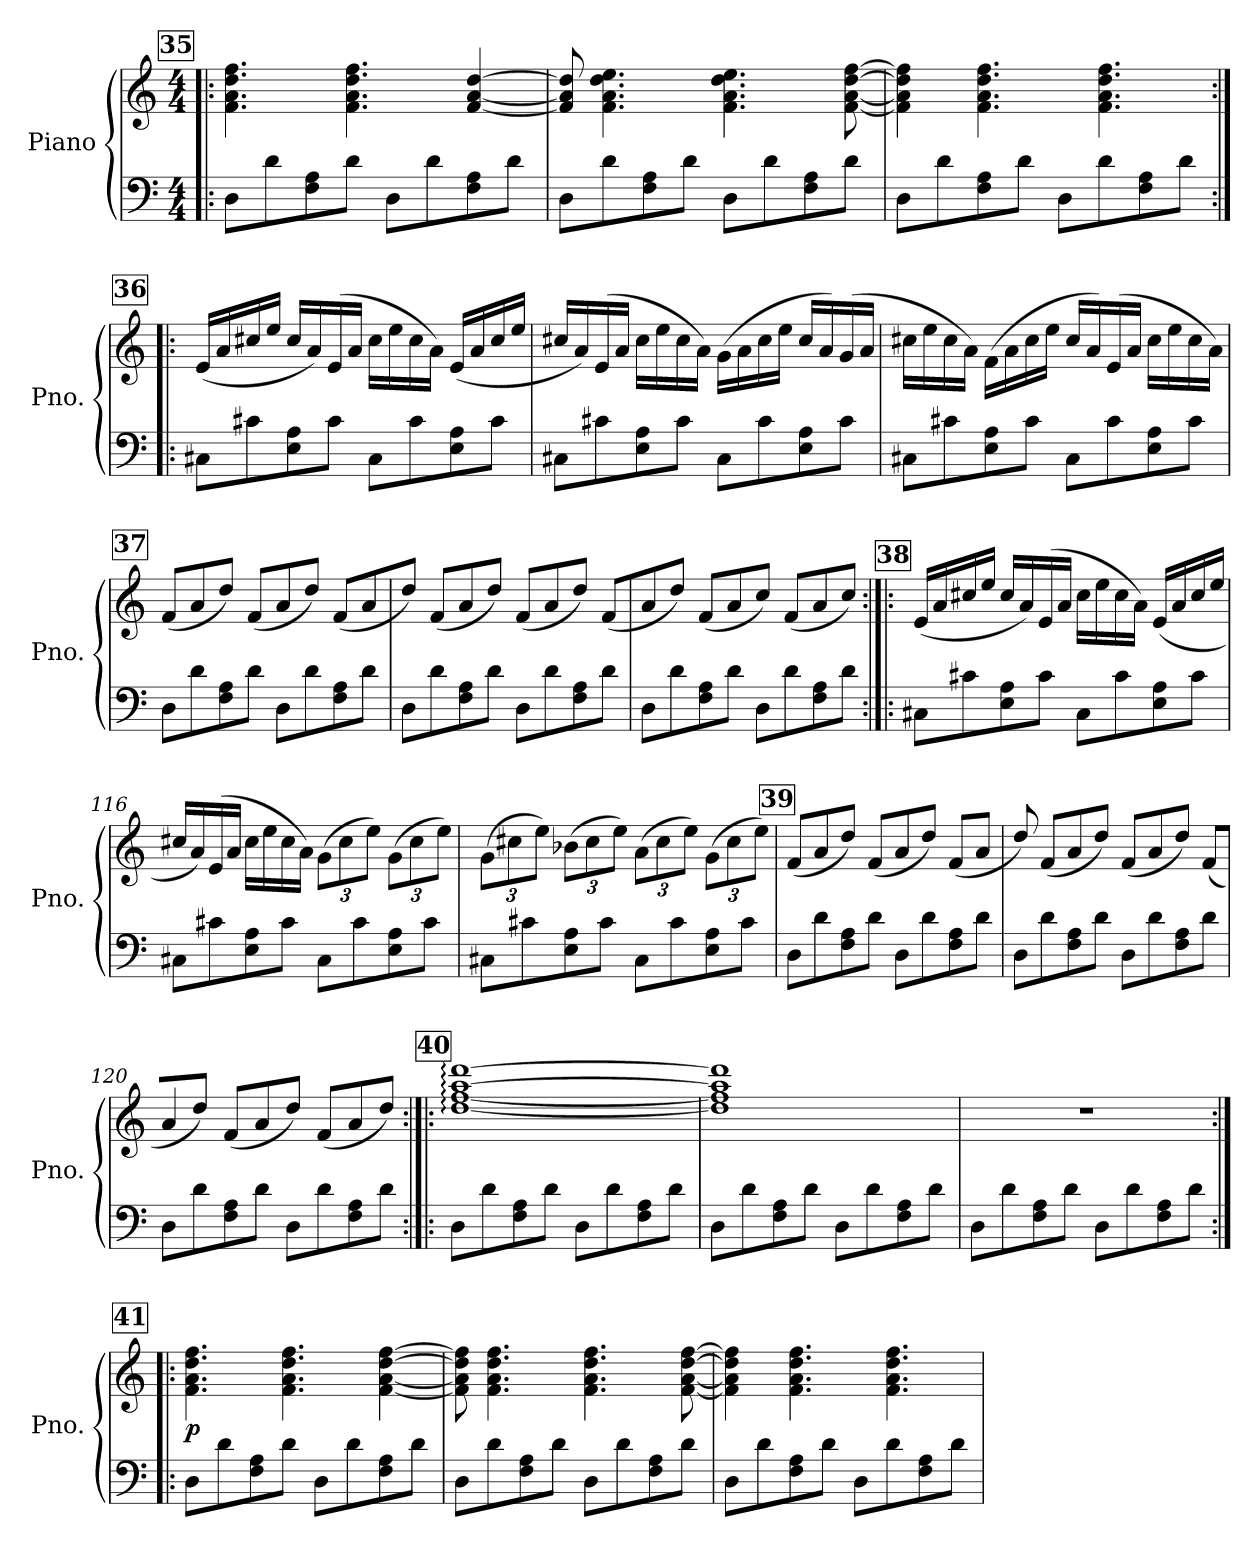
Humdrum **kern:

**kern	**kern	**dynam
*part1	*part1	*part1
*staff2	*staff1	*staff1/2
*I"Piano	*	*
*I'Pno.	*	*
*clefF4	*clefG2	*
*k[]	*k[]	*
*M4/4	*M4/4	*
!!LO:REH:place=s1:a:B:fs=14:t=35
=106!|:	=106!|:	=106!|:
8D\L	4.f\ 4.a\ 4.dd\ 4.ff\	.
8d\	.	.
8F\ 8A\	.	.
8d\J	4.f\ 4.a\ 4.dd\ 4.ff\	.
8D\L	.	.
8d\	.	.
8F\ 8A\	[4f/ [4a/ [4dd/	.
8d\J	.	.
!!LO:LB:g=z
=107	=107	=107
8D\L	8f/] 8a/] 8dd/]	.
8d\	4.f\ 4.a\ 4.dd\ 4.ee\	.
8F\ 8A\	.	.
8d\J	.	.
8D\L	4.f\ 4.a\ 4.dd\ 4.ee\	.
8d\	.	.
8F\ 8A\	.	.
8d\J	[8f\ [8a\ [8dd\ [8ff\	.
=108	=108	=108
8D\L	4f\] 4a\] 4dd\] 4ff\]	.
8d\	.	.
8F\ 8A\	4.f\ 4.a\ 4.dd\ 4.ff\	.
8d\J	.	.
8D\L	.	.
8d\	4.f\ 4.a\ 4.dd\ 4.ff\	.
8F\ 8A\	.	.
8d\J	.	.
!!LO:REH:place=s1:a:B:fs=14:t=36
=109:|!|:	=109:|!|:	=109:|!|:
8C#X\L	(16e/LL	.
.	16a/	.
8c#X\	16cc#X/	.
.	16ee/JJ	.
8E\ 8A\	16cc#/LL	.
.	16a/)	.
8c#\J	(16e/	.
.	16a/JJ	.
8C#\L	16cc#\LL	.
.	16ee\	.
8c#\	16cc#\	.
.	16a\JJ)	.
8E\ 8A\	(16e/LL	.
.	16a/	.
8c#\J	16cc#/	.
.	16ee/JJ	.
=110	=110	=110
8C#X\L	16cc#X/LL	.
.	16a/)	.
8c#X\	(16e/	.
.	16a/JJ	.
8E\ 8A\	16cc#\LL	.
.	16ee\	.
8c#\J	16cc#\	.
.	16a\JJ)	.
8C#\L	(16g\LL	.
.	16a\	.
8c#\	16cc#\	.
.	16ee\JJ	.
8E\ 8A\	16cc#/LL	.
.	16a/)	.
8c#\J	(>16g/	.
.	16a/JJ	.
!!LO:LB:g=z
=111	=111	=111
8C#X\L	16cc#X\LL	.
.	16ee\	.
8c#X\	16cc#\	.
.	16a\JJ)	.
8E\ 8A\	(16f\LL	.
.	16a\	.
8c#\J	16cc#\	.
.	16ee\JJ	.
8C#\L	16cc#/LL	.
.	16a/)	.
8c#\	(16e/	.
.	16a/JJ	.
8E\ 8A\	16cc#\LL	.
.	16ee\	.
8c#\J	16cc#\	.
.	16a\JJ)	.
!!LO:REH:place=s1:a:B:fs=14:t=37
=112	=112	=112
8D\L	(8f/L	.
8d\	8a/	.
8F\ 8A\	8dd/J)	.
8d\J	(8f/L	.
8D\L	8a/	.
8d\	8dd/J)	.
8F\ 8A\	(8f/L	.
8d\J	8a/	.
=113	=113	=113
8D\L	8dd/J)	.
8d\	(8f/L	.
8F\ 8A\	8a/	.
8d\J	8dd/J)	.
8D\L	(8f/L	.
8d\	8a/	.
8F\ 8A\	8dd/J)	.
8d\J	(8f/L	.
=114	=114	=114
8D\L	8a/	.
8d\	8dd/J)	.
8F\ 8A\	(8f/L	.
8d\J	8a/	.
8D\L	8cc/J)	.
8d\	(8f/L	.
8F\ 8A\	8a/	.
8d\J	8cc/J)	.
!!LO:LB:g=z
!!LO:REH:place=s1:a:B:fs=14:t=38
=115:|!|:	=115:|!|:	=115:|!|:
8C#X\L	(16e/LL	.
.	16a/	.
8c#X\	16cc#X/	.
.	16ee/JJ	.
8E\ 8A\	16cc#/LL	.
.	16a/)	.
8c#\J	(16e/	.
.	16a/JJ	.
8C#\L	16cc#\LL	.
.	16ee\	.
8c#\	16cc#\	.
.	16a\JJ)	.
8E\ 8A\	(16e/LL	.
.	16a/	.
8c#\J	16cc#/	.
.	16ee/JJ	.
=116	=116	=116
8C#X\L	16cc#X/LL	.
.	16a/)	.
8c#X\	(16e/	.
.	16a/JJ	.
8E\ 8A\	16cc#\LL	.
.	16ee\	.
8c#\J	16cc#\	.
.	16a\JJ)	.
*	*Xbrackettup	*
8C#\L	(12g\L	.
.	12cc#\	.
8c#\	.	.
.	12ee\J)	.
8E\ 8A\	(12g\L	.
.	12cc#\	.
8c#\J	.	.
.	12ee\J)	.
=117	=117	=117
8C#X\L	(12g\L	.
.	12cc#X\	.
8c#X\	.	.
.	12ee\J)	.
8E\ 8A\	(12b-X\L	.
.	12cc#\	.
8c#\J	.	.
.	12ee\J)	.
8C#\L	(12a\L	.
.	12cc#\	.
8c#\	.	.
.	12ee\J)	.
8E\ 8A\	(12g\L	.
.	12cc#\	.
8c#\J	.	.
.	12ee\J)	.
!!LO:REH:place=s1:a:B:fs=14:t=39
=118	=118	=118
8D\L	(8f/L	.
8d\	8a/	.
8F\ 8A\	8dd/J)	.
8d\J	(8f/L	.
8D\L	8a/	.
8d\	8dd/J)	.
8F\ 8A\	(8f/L	.
8d\J	8a/J	.
!!LO:PB:g=z
=119	=119	=119
8D\L	8dd/)	.
8d\	(8f/L	.
8F\ 8A\	8a/	.
8d\J	8dd/J)	.
8D\L	(8f/L	.
8d\	8a/	.
8F\ 8A\	8dd/J)	.
8d\J	(8f/L	.
=120	=120	=120
8D\L	8a/	.
8d\	8dd/J)	.
8F\ 8A\	(8f/L	.
8d\J	8a/	.
8D\L	8dd/J)	.
8d\	(8f/L	.
8F\ 8A\	8a/	.
8d\J	8dd/J)	.
!!LO:REH:place=s1:a:B:fs=14:t=40
=121:|!|:	=121:|!|:	=121:|!|:
8D\L	[1dd: [1ff: [1aa: [1ddd:	.
8d\	.	.
8F\ 8A\	.	.
8d\J	.	.
8D\L	.	.
8d\	.	.
8F\ 8A\	.	.
8d\J	.	.
=122	=122	=122
8D\L	1dd] 1ff] 1aa] 1ddd]	.
8d\	.	.
8F\ 8A\	.	.
8d\J	.	.
8D\L	.	.
8d\	.	.
8F\ 8A\	.	.
8d\J	.	.
=123	=123	=123
8D\L	1r	.
8d\	.	.
8F\ 8A\	.	.
8d\J	.	.
8D\L	.	.
8d\	.	.
8F\ 8A\	.	.
8d\J	.	.
!!LO:LB:g=z
!!LO:REH:place=s1:a:B:fs=14:t=41
=124:|!|:	=124:|!|:	=124:|!|:
!	!	!LO:DY:b
8D\L	4.f\ 4.a\ 4.dd\ 4.ff\	p
8d\	.	.
8F\ 8A\	.	.
8d\J	4.f\ 4.a\ 4.dd\ 4.ff\	.
8D\L	.	.
8d\	.	.
8F\ 8A\	[4f\ [4a\ [4dd\ [4ff\	.
8d\J	.	.
=125	=125	=125
8D\L	8f\] 8a\] 8dd\] 8ff\]	.
8d\	4.f\ 4.a\ 4.dd\ 4.ff\	.
8F\ 8A\	.	.
8d\J	.	.
8D\L	4.f\ 4.a\ 4.dd\ 4.ff\	.
8d\	.	.
8F\ 8A\	.	.
8d\J	[8f\ [8a\ [8dd\ [8ff\	.
=126	=126	=126
8D\L	4f\] 4a\] 4dd\] 4ff\]	.
8d\	.	.
8F\ 8A\	4.f\ 4.a\ 4.dd\ 4.ff\	.
8d\J	.	.
8D\L	.	.
8d\	4.f\ 4.a\ 4.dd\ 4.ff\	.
8F\ 8A\	.	.
8d\J	.	.
=	=	=
*-	*-	*-
